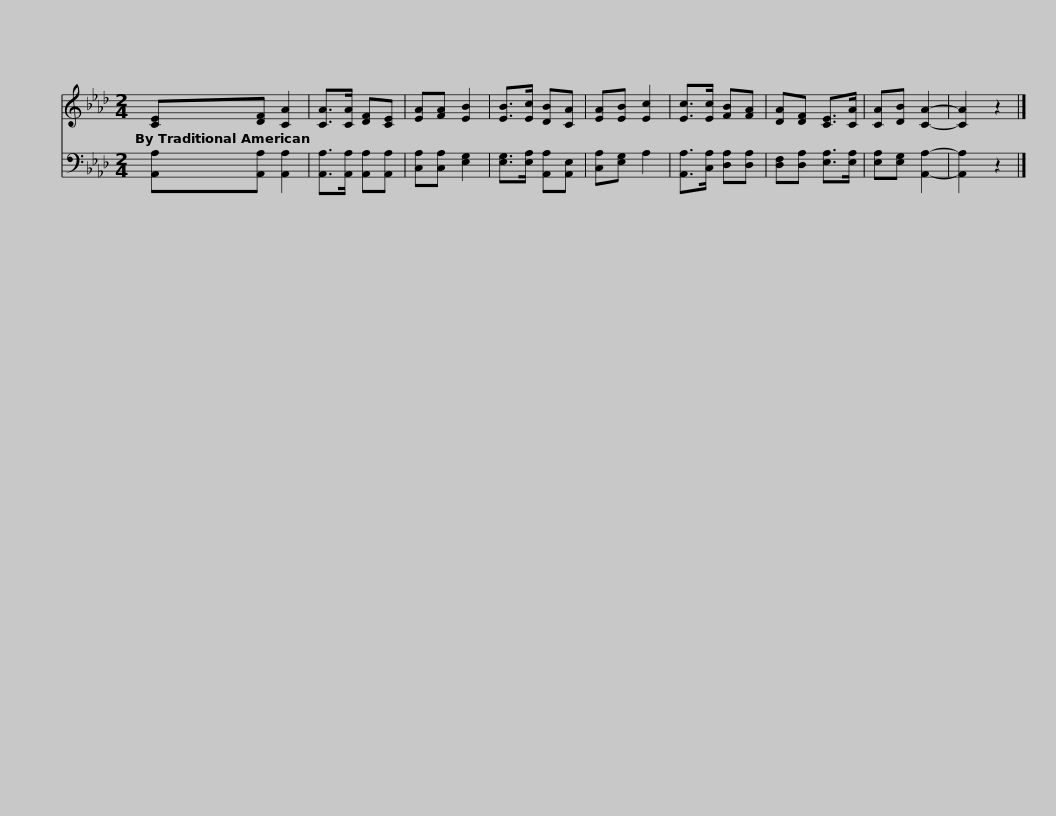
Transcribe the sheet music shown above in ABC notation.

X:1
%%score 1 2
L:1/8
M:2/4
I:linebreak $
K:Ab
V:1 treble
V:2 bass
V:1
 [CE][DF] [CA]2 | [CA]>[CA] [DF][CE] | [EA][FA] [EB]2 | [EB]>[Ec] [DB][CA] | [EA][EB] [Ec]2 | %5
 [Ec]>[Ec] [FB][FA] |$ [DA][DF] [CE]>[CA] | [CA][DB] [CA]2- | [CA]2 z2 |] %9
V:2
 [A,,A,][A,,A,] [A,,A,]2 | [A,,A,]>[A,,A,] [A,,A,][A,,A,] | [C,A,][C,A,] [E,G,]2 | [E,G,]>[E,A,] [A,,A,][A,,E,] | [C,A,][E,G,] A,2 | %5
 [A,,A,]>[C,A,] [D,A,][D,A,] |$ [D,F,][D,A,] [E,A,]>[E,A,] | [E,A,][E,G,] [A,,A,]2- | [A,,A,]2 z2 |] %9
